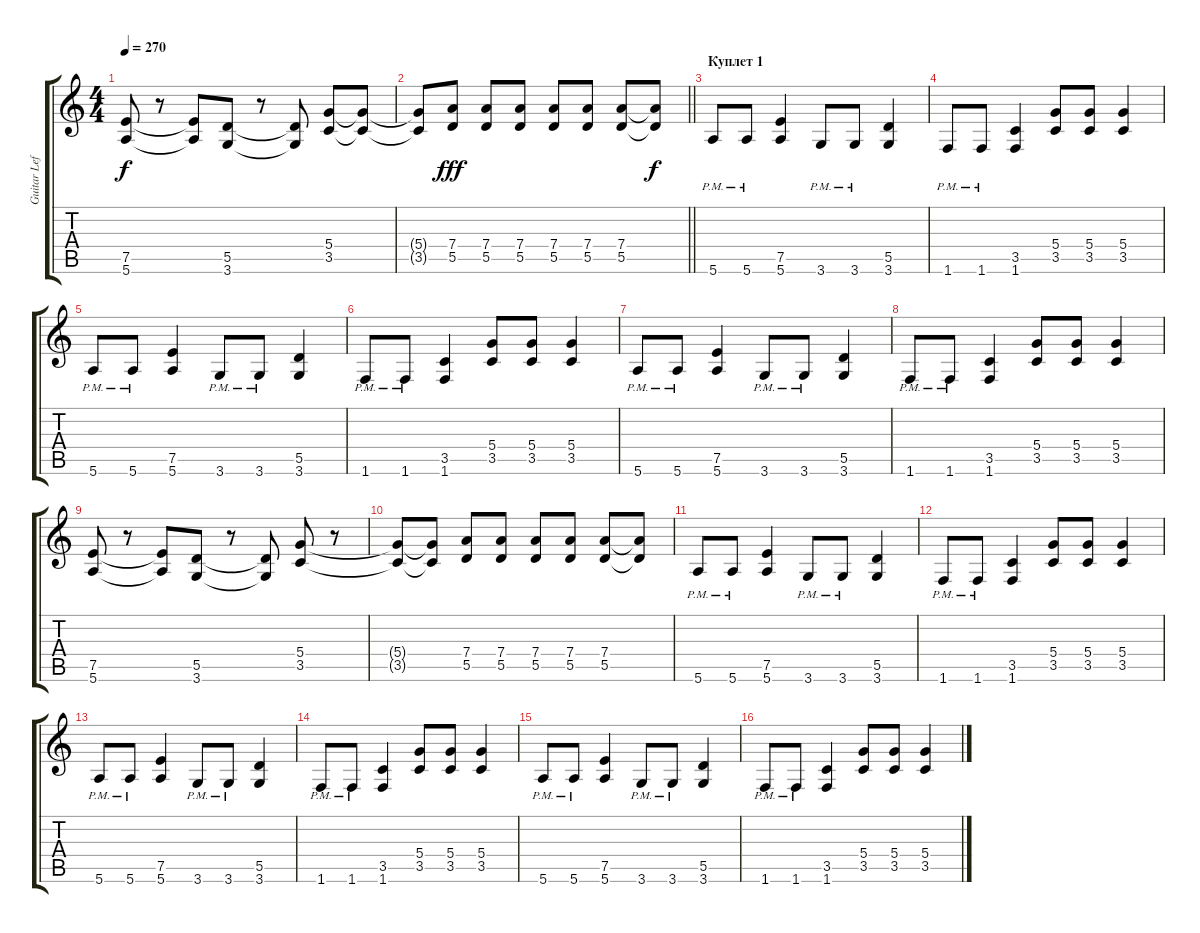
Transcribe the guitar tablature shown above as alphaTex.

\track ("Guitar Left" "Guitar Lef") {instrument distortionguitar}
\staff {score tabs}
\tuning (E4 B3 G3 D3 A2 E2) {hide}
\ts (4 4)
\tempo 270
\clef g2
\ks c
(7.5 5.6).8{dy f} r.8 (7.5{t} 5.6{t}).8 (5.5 3.6).8 r.8 (5.5{t} 3.6{t}).8 (5.4 3.5).8 (5.4{t} 3.5{t}).8 |
\barLineRight lightlight
(5.4{t} 3.5{t}).8 (7.4 5.5).8{dy fff} (7.4 5.5).8 (7.4 5.5).8 (7.4 5.5).8 (7.4 5.5).8 (7.4 5.5).8 (7.4{t} 5.5{t}).8{dy f} |
\section ("" "Куплет 1")
5.6{pm}.8 5.6{pm}.8 (7.5 5.6).4 3.6{pm}.8 3.6{pm}.8 (5.5 3.6).4 |
1.6{pm}.8 1.6{pm}.8 (3.5 1.6).4 (5.4 3.5).8 (5.4 3.5).8 (5.4 3.5).4 |
5.6{pm}.8 5.6{pm}.8 (7.5 5.6).4 3.6{pm}.8 3.6{pm}.8 (5.5 3.6).4 |
1.6{pm}.8 1.6{pm}.8 (3.5 1.6).4 (5.4 3.5).8 (5.4 3.5).8 (5.4 3.5).4 |
5.6{pm}.8 5.6{pm}.8 (7.5 5.6).4 3.6{pm}.8 3.6{pm}.8 (5.5 3.6).4 |
1.6{pm}.8 1.6{pm}.8 (3.5 1.6).4 (5.4 3.5).8 (5.4 3.5).8 (5.4 3.5).4 |
(7.5 5.6).8 r.8 (7.5{t} 5.6{t}).8 (5.5 3.6).8 r.8 (5.5{t} 3.6{t}).8 (5.4 3.5).8 r.8 |
(5.4{t} 3.5{t}).8 (5.4{t} 3.5{t}).8 (7.4 5.5).8 (7.4 5.5).8 (7.4 5.5).8 (7.4 5.5).8 (7.4 5.5).8 (7.4{t} 5.5{t}).8 |
5.6{pm}.8 5.6{pm}.8 (7.5 5.6).4 3.6{pm}.8 3.6{pm}.8 (5.5 3.6).4 |
1.6{pm}.8 1.6{pm}.8 (3.5 1.6).4 (5.4 3.5).8 (5.4 3.5).8 (5.4 3.5).4 |
5.6{pm}.8 5.6{pm}.8 (7.5 5.6).4 3.6{pm}.8 3.6{pm}.8 (5.5 3.6).4 |
1.6{pm}.8 1.6{pm}.8 (3.5 1.6).4 (5.4 3.5).8 (5.4 3.5).8 (5.4 3.5).4 |
5.6{pm}.8 5.6{pm}.8 (7.5 5.6).4 3.6{pm}.8 3.6{pm}.8 (5.5 3.6).4 |
1.6{pm}.8 1.6{pm}.8 (3.5 1.6).4 (5.4 3.5).8 (5.4 3.5).8 (5.4 3.5).4
